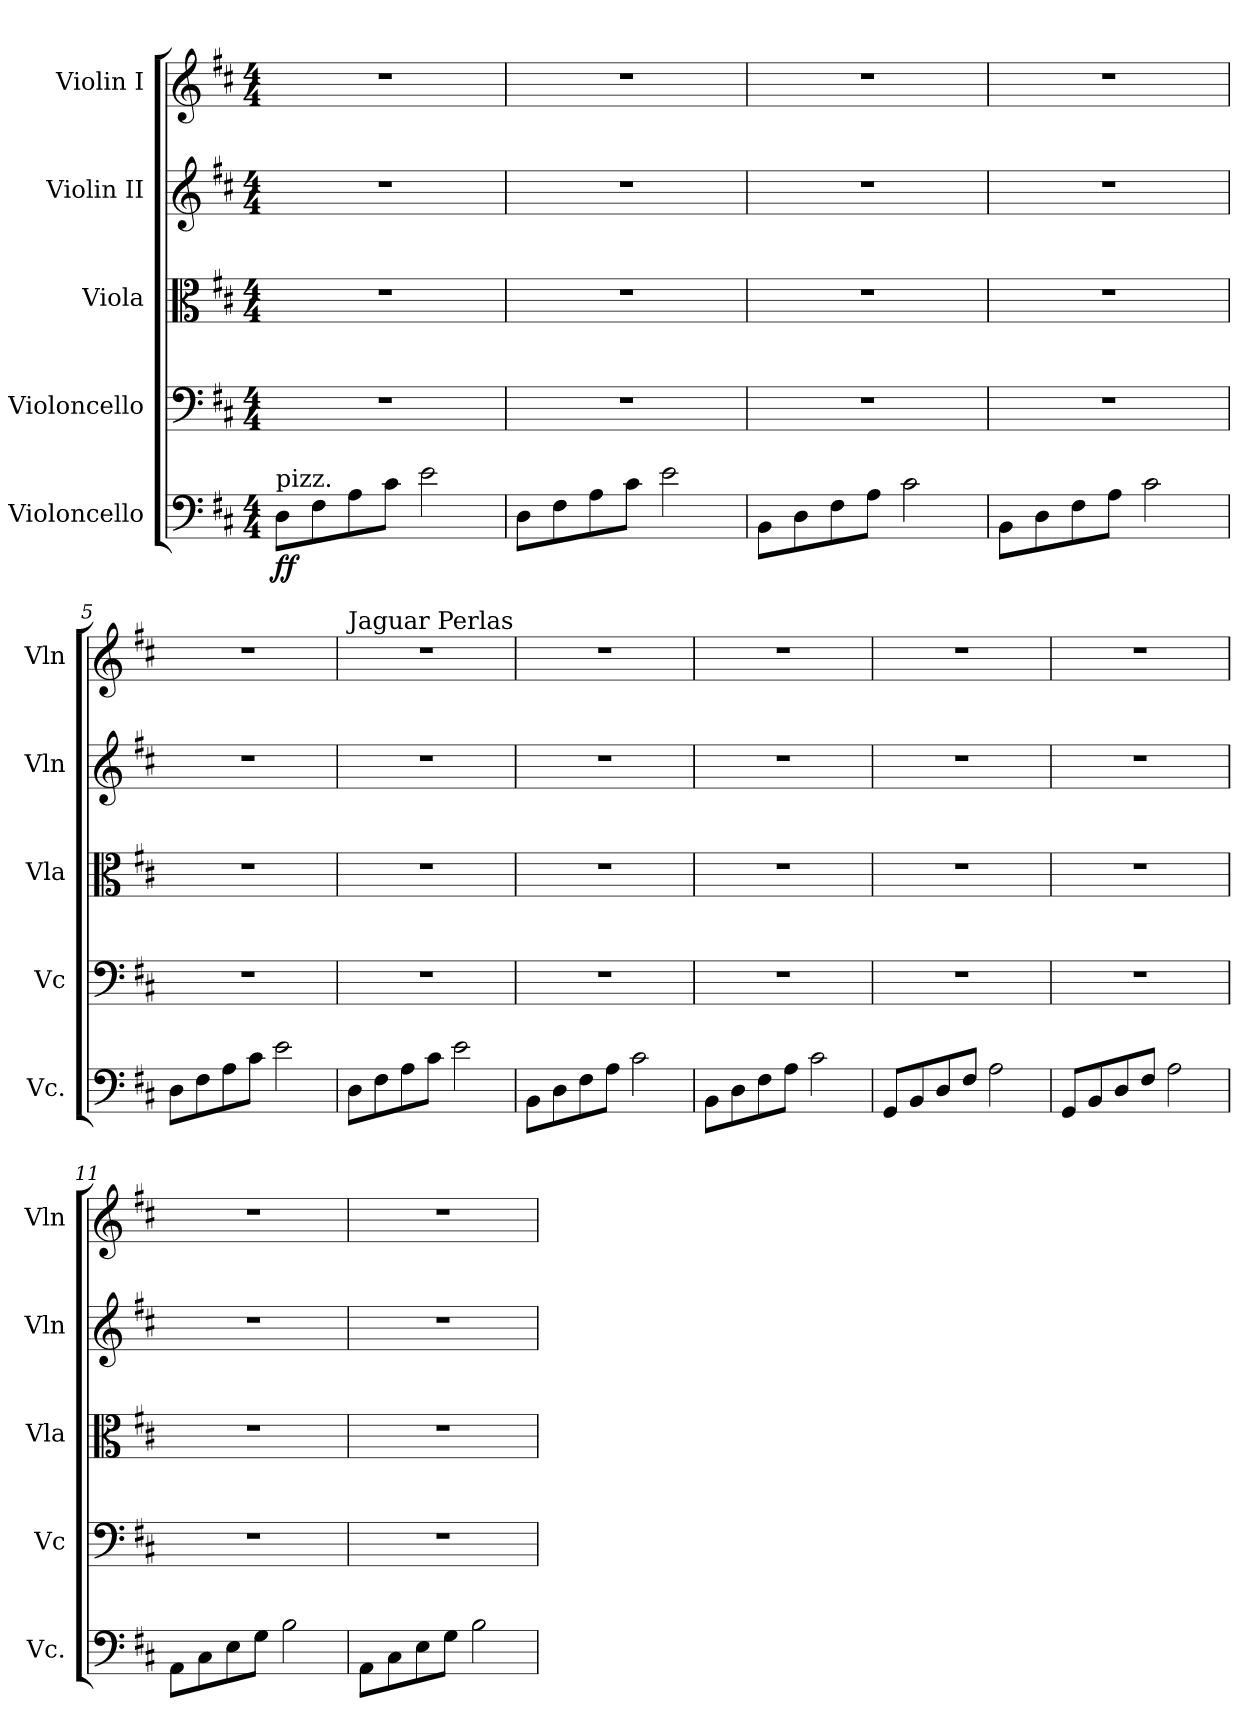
**kern	**dynam	**kern	**kern	**kern	**kern
*part5	*part5	*part4	*part3	*part2	*part1
*staff5	*staff5	*staff4	*staff3	*staff2	*staff1
*I"Violoncello	*	*I"Violoncello	*I"Viola	*I"Violin II	*I"Violin I
*I'Vc.	*	*I'Vc	*I'Vla	*I'Vln	*I'Vln
*clefF4	*	*clefF4	*clefC3	*clefG2	*clefG2
*k[f#c#]	*	*k[f#c#]	*k[f#c#]	*k[f#c#]	*k[f#c#]
*M4/4	*	*M4/4	*M4/4	*M4/4	*M4/4
*MM70	*	*MM70	*MM70	*MM70	*MM70
=1	=1	=1	=1	=1	=1
!LO:TX:a:t=pizz.	!	!	!	!	!
!	!LO:DY:b	!	!	!	!
8D\L	ff	1r	1r	1r	1r
8F#\	.	.	.	.	.
8A\	.	.	.	.	.
8c#\J	.	.	.	.	.
2e\	.	.	.	.	.
=2	=2	=2	=2	=2	=2
8D\L	.	1r	1r	1r	1r
8F#\	.	.	.	.	.
8A\	.	.	.	.	.
8c#\J	.	.	.	.	.
2e\	.	.	.	.	.
=3	=3	=3	=3	=3	=3
8BB\L	.	1r	1r	1r	1r
8D\	.	.	.	.	.
8F#\	.	.	.	.	.
8A\J	.	.	.	.	.
2c#\	.	.	.	.	.
=4	=4	=4	=4	=4	=4
8BB\L	.	1r	1r	1r	1r
8D\	.	.	.	.	.
8F#\	.	.	.	.	.
8A\J	.	.	.	.	.
2c#\	.	.	.	.	.
=5	=5	=5	=5	=5	=5
8D\L	.	1r	1r	1r	1r
8F#\	.	.	.	.	.
8A\	.	.	.	.	.
8c#\J	.	.	.	.	.
2e\	.	.	.	.	.
=6	=6	=6	=6	=6	=6
!	!	!	!	!	!LO:TX:a:t=Jaguar Perlas
8D\L	.	1r	1r	1r	1r
8F#\	.	.	.	.	.
8A\	.	.	.	.	.
8c#\J	.	.	.	.	.
2e\	.	.	.	.	.
!!LO:LB:g=z
=7	=7	=7	=7	=7	=7
8BB\L	.	1r	1r	1r	1r
8D\	.	.	.	.	.
8F#\	.	.	.	.	.
8A\J	.	.	.	.	.
2c#\	.	.	.	.	.
=8	=8	=8	=8	=8	=8
8BB\L	.	1r	1r	1r	1r
8D\	.	.	.	.	.
8F#\	.	.	.	.	.
8A\J	.	.	.	.	.
2c#\	.	.	.	.	.
=9	=9	=9	=9	=9	=9
8GG/L	.	1r	1r	1r	1r
8BB/	.	.	.	.	.
8D/	.	.	.	.	.
8F#/J	.	.	.	.	.
2A\	.	.	.	.	.
=10	=10	=10	=10	=10	=10
8GG/L	.	1r	1r	1r	1r
8BB/	.	.	.	.	.
8D/	.	.	.	.	.
8F#/J	.	.	.	.	.
2A\	.	.	.	.	.
=11	=11	=11	=11	=11	=11
8AA\L	.	1r	1r	1r	1r
8C#\	.	.	.	.	.
8E\	.	.	.	.	.
8G\J	.	.	.	.	.
2B\	.	.	.	.	.
=12	=12	=12	=12	=12	=12
8AA\L	.	1r	1r	1r	1r
8C#\	.	.	.	.	.
8E\	.	.	.	.	.
8G\J	.	.	.	.	.
2B\	.	.	.	.	.
=	=	=	=	=	=
*-	*-	*-	*-	*-	*-
